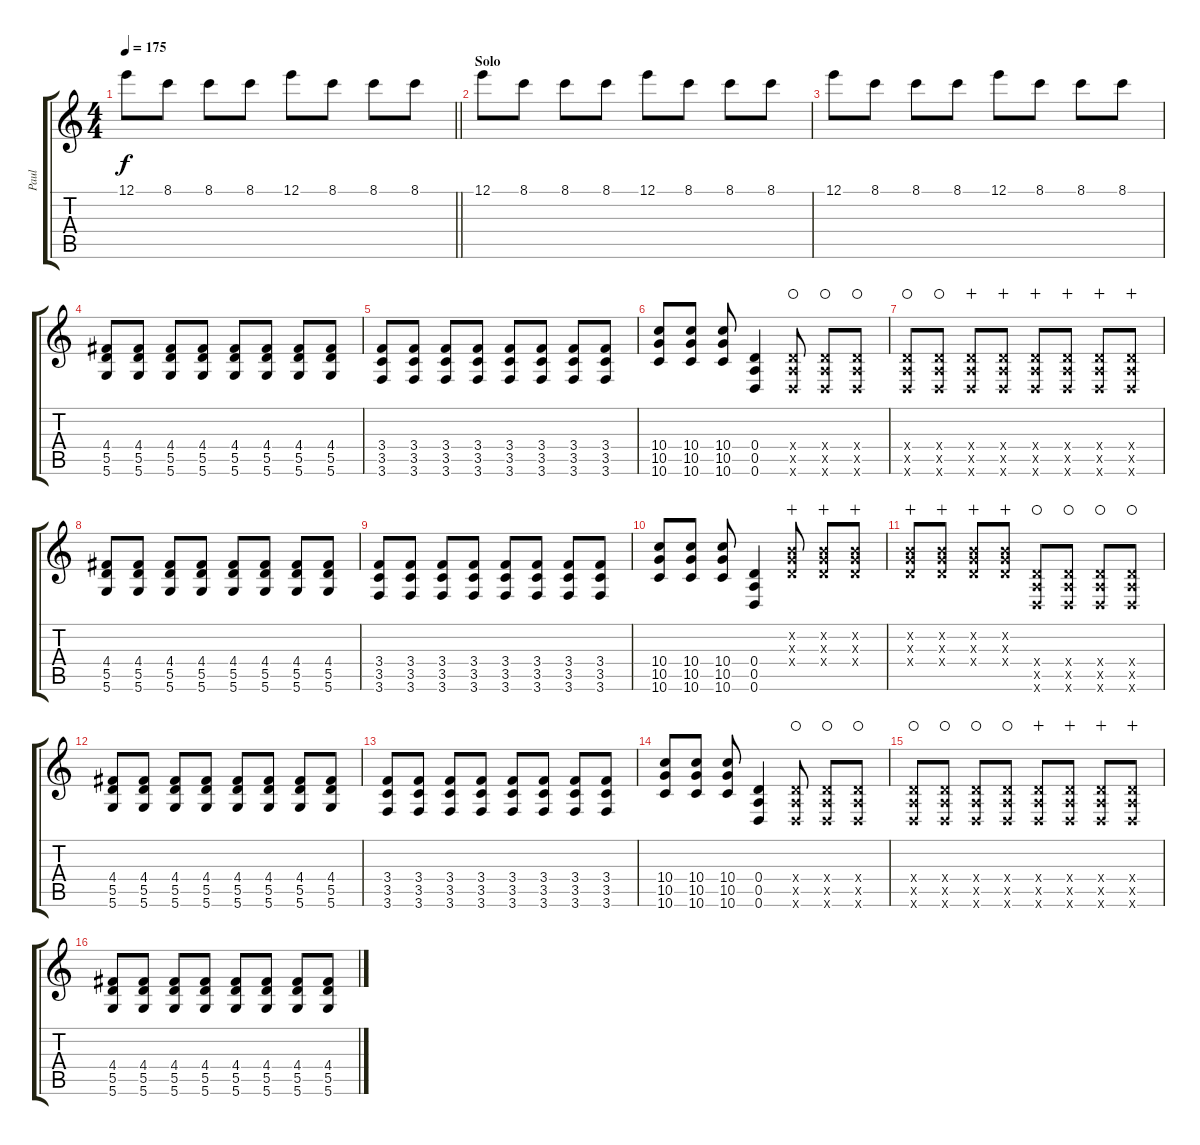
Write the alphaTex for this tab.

\track ("Paul" "Paul") {instrument overdrivenguitar}
\staff {score tabs}
\tuning (E4 B3 G3 D3 A2 D2) {hide}
\ts (4 4)
\tempo 175
\clef g2
\barLineRight lightlight
\ks c
12.1.8{dy f} 8.1.8 8.1.8 8.1.8 12.1.8 8.1.8 8.1.8 8.1.8 |
\section ("" "Solo")
12.1.8 8.1.8 8.1.8 8.1.8 12.1.8 8.1.8 8.1.8 8.1.8 |
12.1.8 8.1.8 8.1.8 8.1.8 12.1.8 8.1.8 8.1.8 8.1.8 |
(4.4 5.5 5.6).8 (4.4 5.5 5.6).8 (4.4 5.5 5.6).8 (4.4 5.5 5.6).8 (4.4 5.5 5.6).8 (4.4 5.5 5.6).8 (4.4 5.5 5.6).8 (4.4 5.5 5.6).8 |
(3.4 3.5 3.6).8 (3.4 3.5 3.6).8 (3.4 3.5 3.6).8 (3.4 3.5 3.6).8 (3.4 3.5 3.6).8 (3.4 3.5 3.6).8 (3.4 3.5 3.6).8 (3.4 3.5 3.6).8 |
(10.4 10.5 10.6).8 (10.4 10.5 10.6).8 (10.4 10.5 10.6).8 (0.4 0.5 0.6).4 (0.4{x} 0.5{x} 0.6{x}).8{waho} (0.4{x} 0.5{x} 0.6{x}).8{waho} (0.4{x} 0.5{x} 0.6{x}).8{waho} |
(0.4{x} 0.5{x} 0.6{x}).8{waho} (0.4{x} 0.5{x} 0.6{x}).8{waho} (0.4{x} 0.5{x} 0.6{x}).8{wahc} (0.4{x} 0.5{x} 0.6{x}).8{wahc} (0.4{x} 0.5{x} 0.6{x}).8{wahc} (0.4{x} 0.5{x} 0.6{x}).8{wahc} (0.4{x} 0.5{x} 0.6{x}).8{wahc} (0.4{x} 0.5{x} 0.6{x}).8{wahc} |
(4.4 5.5 5.6).8 (4.4 5.5 5.6).8 (4.4 5.5 5.6).8 (4.4 5.5 5.6).8 (4.4 5.5 5.6).8 (4.4 5.5 5.6).8 (4.4 5.5 5.6).8 (4.4 5.5 5.6).8 |
(3.4 3.5 3.6).8 (3.4 3.5 3.6).8 (3.4 3.5 3.6).8 (3.4 3.5 3.6).8 (3.4 3.5 3.6).8 (3.4 3.5 3.6).8 (3.4 3.5 3.6).8 (3.4 3.5 3.6).8 |
(10.4 10.5 10.6).8 (10.4 10.5 10.6).8 (10.4 10.5 10.6).8 (0.4 0.5 0.6).4 (0.2{x} 0.3{x} 0.4{x}).8{wahc} (0.2{x} 0.3{x} 0.4{x}).8{wahc} (0.2{x} 0.3{x} 0.4{x}).8{wahc} |
(0.2{x} 0.3{x} 0.4{x}).8{wahc} (0.2{x} 0.3{x} 0.4{x}).8{wahc} (0.2{x} 0.3{x} 0.4{x}).8{wahc} (0.2{x} 0.3{x} 0.4{x}).8{wahc} (0.4{x} 0.5{x} 0.6{x}).8{waho} (0.4{x} 0.5{x} 0.6{x}).8{waho} (0.4{x} 0.5{x} 0.6{x}).8{waho} (0.4{x} 0.5{x} 0.6{x}).8{waho} |
(4.4 5.5 5.6).8 (4.4 5.5 5.6).8 (4.4 5.5 5.6).8 (4.4 5.5 5.6).8 (4.4 5.5 5.6).8 (4.4 5.5 5.6).8 (4.4 5.5 5.6).8 (4.4 5.5 5.6).8 |
(3.4 3.5 3.6).8 (3.4 3.5 3.6).8 (3.4 3.5 3.6).8 (3.4 3.5 3.6).8 (3.4 3.5 3.6).8 (3.4 3.5 3.6).8 (3.4 3.5 3.6).8 (3.4 3.5 3.6).8 |
(10.4 10.5 10.6).8 (10.4 10.5 10.6).8 (10.4 10.5 10.6).8 (0.4 0.5 0.6).4 (0.4{x} 0.5{x} 0.6{x}).8{waho} (0.4{x} 0.5{x} 0.6{x}).8{waho} (0.4{x} 0.5{x} 0.6{x}).8{waho} |
(0.4{x} 0.5{x} 0.6{x}).8{waho} (0.4{x} 0.5{x} 0.6{x}).8{waho} (0.4{x} 0.5{x} 0.6{x}).8{waho} (0.4{x} 0.5{x} 0.6{x}).8{waho} (0.4{x} 0.5{x} 0.6{x}).8{wahc} (0.4{x} 0.5{x} 0.6{x}).8{wahc} (0.4{x} 0.5{x} 0.6{x}).8{wahc} (0.4{x} 0.5{x} 0.6{x}).8{wahc} |
(4.4 5.5 5.6).8 (4.4 5.5 5.6).8 (4.4 5.5 5.6).8 (4.4 5.5 5.6).8 (4.4 5.5 5.6).8 (4.4 5.5 5.6).8 (4.4 5.5 5.6).8 (4.4 5.5 5.6).8
